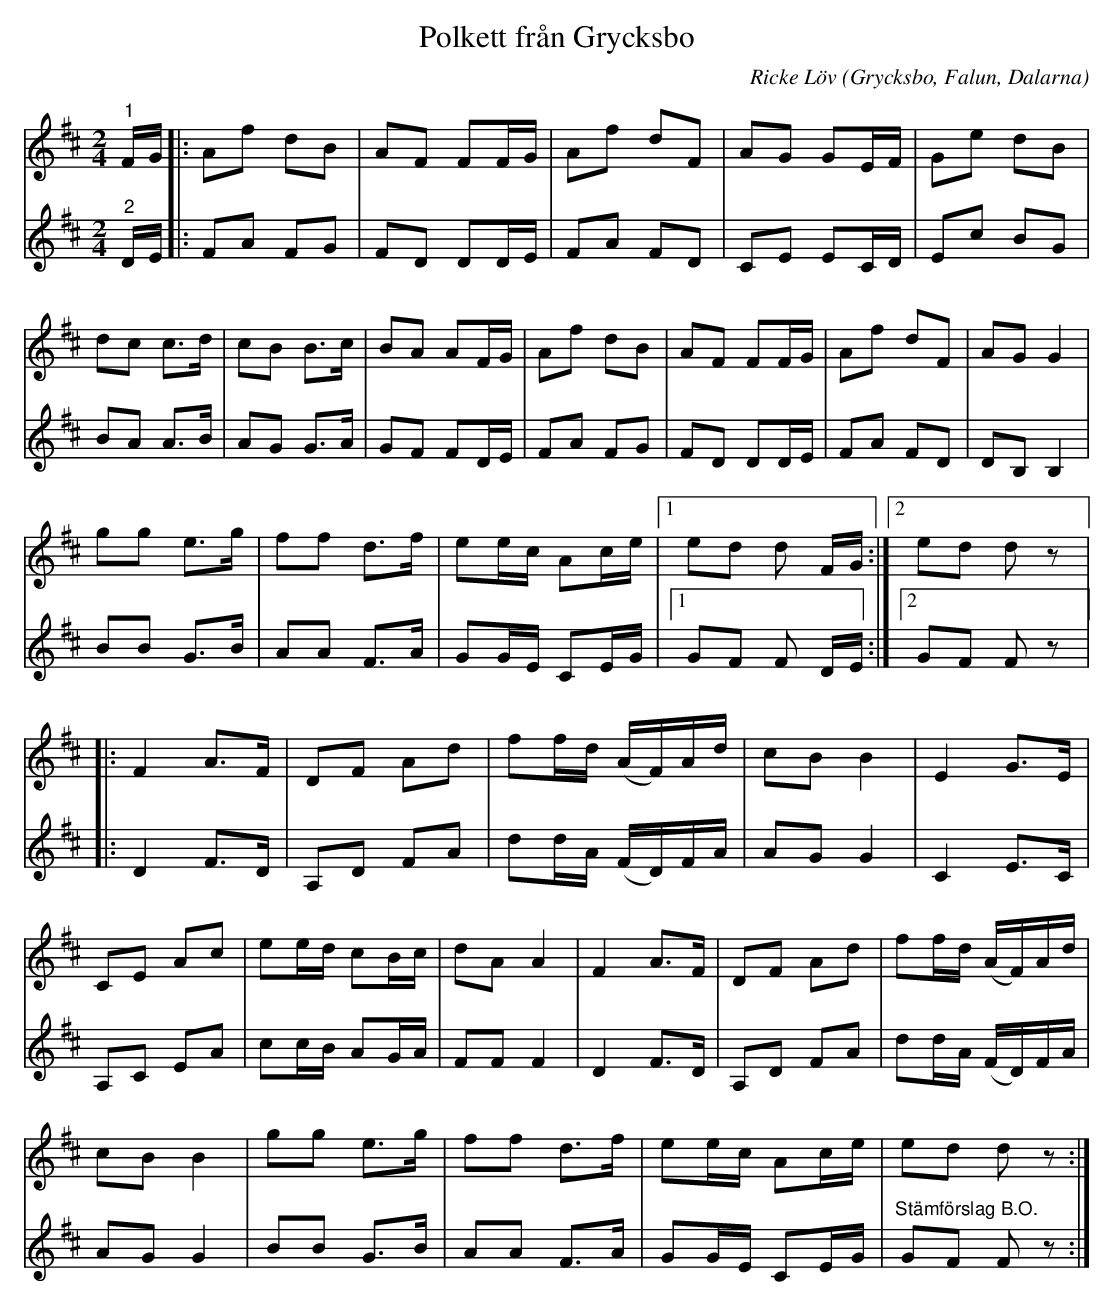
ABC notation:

X:1
T:Polkett från Grycksbo
O:Grycksbo, Falun, Dalarna
C:Ricke Löv
L:1/8
M:2/4
K:D
V:1
"^1" F/G/ |: Af dB | AF FF/G/ | Af dF | AG GE/F/ | Ge dB |
dc c>d | cB B>c | BA AF/G/ | Af dB | AF FF/G/ | Af dF | AG G2 |
gg e>g | ff d>f | ee/c/ Ac/e/ |1 ed d F/G/ :|2 ed d z |:
F2 A>F | DF Ad | ff/d/ (A/F/)A/d/ | cB B2 | E2 G>E |
CE Ac | ee/d/ cB/c/ | dA A2 | F2 A>F | DF Ad | ff/d/ (A/F/)A/d/ |
cB B2 | gg e>g | ff d>f | ee/c/ Ac/e/ | ed d z :|
V:2
"^2" D/E/ |: FA FG | FD DD/E/ | FA FD | CE EC/D/ | Ec BG |
BA A>B | AG G>A | GF FD/E/ | FA FG | FD DD/E/ | FA FD | DB, B,2 |
BB G>B | AA F>A | GG/E/ CE/G/ |1 GF F D/E/ :|2 GF F z |:
D2 F>D | A,D FA | dd/A/ (F/D/)F/A/ | AG G2 | C2 E>C |
A,C EA | cc/B/ AG/A/ | FF F2 | D2 F>D | A,D FA | dd/A/ (F/D/)F/A/ |
AG G2 | BB G>B | AA F>A | GG/E/ CE/G/ |"^Stämförslag B.O." GF F z :|
